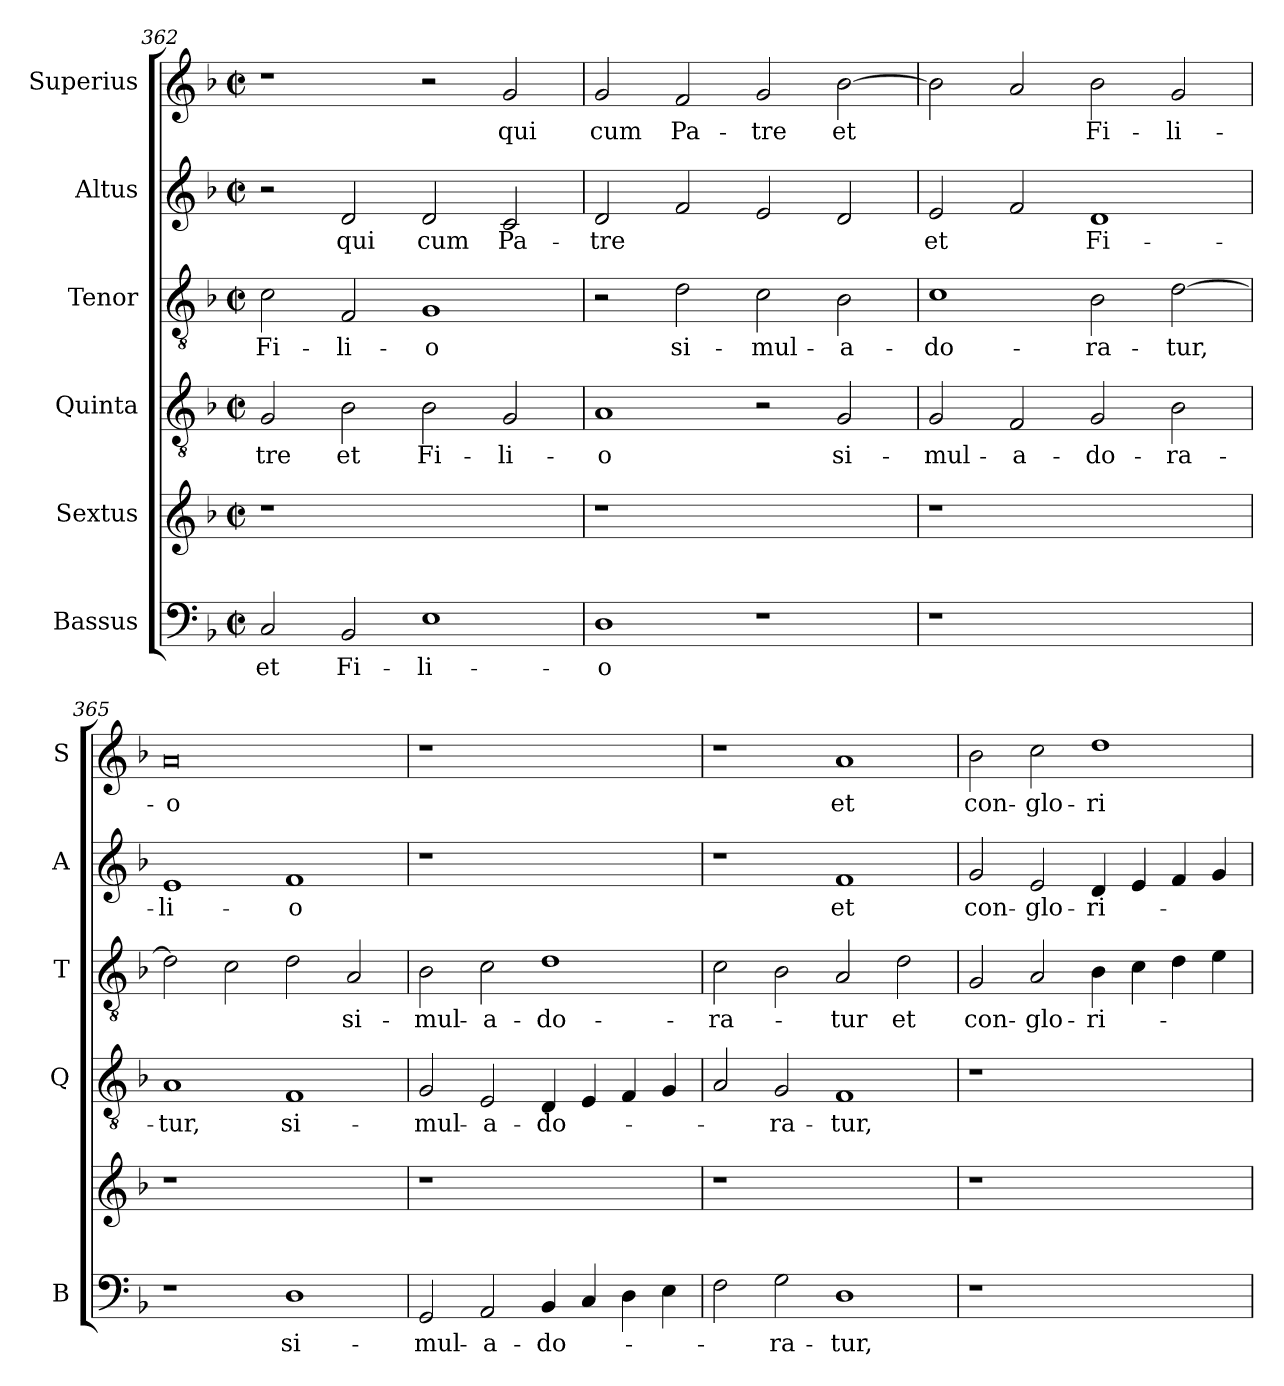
**kern	**text	**kern	**kern	**text	**kern	**text	**kern	**text	**kern	**text
*part6	*part6	*part5	*part4	*part4	*part3	*part3	*part2	*part2	*part1	*part1
*staff6	*staff6	*staff5	*staff4	*staff4	*staff3	*staff3	*staff2	*staff2	*staff1	*staff1
*I"Bassus	*	*I"Sextus	*I"Quinta	*	*I"Tenor	*	*I"Altus	*	*I"Superius	*
*I'B	*	*	*I'Q	*	*I'T	*	*I'A	*	*I'S	*
*clefF4	*	*clefG2	*clefGv2	*	*clefGv2	*	*clefG2	*	*clefG2	*
*k[b-]	*	*k[b-]	*k[b-]	*	*k[b-]	*	*k[b-]	*	*k[b-]	*
*F:	*	*F:	*F:	*	*F:	*	*F:	*	*F:	*
*M2/2	*	*M2/2	*M2/2	*	*M2/2	*	*M2/2	*	*M2/2	*
*met(c|)	*	*met(c|)	*met(c|)	*	*met(c|)	*	*met(c|)	*	*met(c|)	*
=362	=362	=362	=362	=362	=362	=362	=362	=362	=362	=362
!	!LO:LY:b	!	!	!LO:LY:b	!	!LO:LY:b	!	!	!	!
2C/	et	1r	2G/	-tre	2c\	Fi-	2r	.	1r	.
!	!LO:LY:b	!	!	!LO:LY:b	!	!LO:LY:b	!	!LO:LY:b	!	!
2BB-/	Fi-	.	2B-\	et	2F/	-li-	2d/	qui	.	.
!	!LO:LY:b	!	!	!LO:LY:b	!	!LO:LY:b	!	!LO:LY:b	!	!
1E	-li-	1ryy	2B-\	Fi-	1G	-o	2d/	cum	2r	.
!	!	!	!	!LO:LY:b	!	!	!	!LO:LY:b	!	!LO:LY:b
.	.	.	2G/	-li-	.	.	2c/	Pa-	2g/	qui
=363	=363	=363	=363	=363	=363	=363	=363	=363	=363	=363
!	!LO:LY:b	!	!	!LO:LY:b	!	!	!	!LO:LY:b	!	!LO:LY:b
1D	-o	1r	1A	-o	2r	.	2d/	-tre	2g/	cum
!	!	!	!	!	!	!LO:LY:b	!	!	!	!LO:LY:b
.	.	.	.	.	2d\	si-	2f/	.	2f/	Pa-
!	!	!	!	!	!	!LO:LY:b	!	!	!	!LO:LY:b
1r	.	1ryy	2r	.	2c\	-mul-	2e/	.	2g/	-tre
!	!	!	!	!LO:LY:b	!	!LO:LY:b	!	!	!	!LO:LY:b
.	.	.	2G/	si-	2B-\	-a-	2d/	.	[2b-\	et
!!LO:LB:g=z
=364	=364	=364	=364	=364	=364	=364	=364	=364	=364	=364
!	!	!	!	!LO:LY:b	!	!LO:LY:b	!	!LO:LY:b	!	!
1r	.	1r	2G/	-mul-	1c	-do-	2e/	et	2b-\]	.
!	!	!	!	!LO:LY:b	!	!	!	!	!	!
.	.	.	2F/	-a-	.	.	2f/	.	2a/	.
!	!	!	!	!LO:LY:b	!	!LO:LY:b	!	!LO:LY:b	!	!LO:LY:b
1ryy	.	1ryy	2G/	-do-	2B-\	-ra-	1d	Fi-	2b-\	Fi-
!	!	!	!	!LO:LY:b	!	!LO:LY:b	!	!	!	!LO:LY:b
.	.	.	2B-\	-ra-	[2d\	-tur,	.	.	2g/	-li-
=365	=365	=365	=365	=365	=365	=365	=365	=365	=365	=365
!	!	!	!	!LO:LY:b	!	!	!	!LO:LY:b	!	!LO:LY:b
1r	.	1r	1A	-tur,	2d\]	.	1e	-li-	0a	-o
.	.	.	.	.	2c\	.	.	.	.	.
!	!LO:LY:b	!	!	!LO:LY:b	!	!	!	!LO:LY:b	!	!
1D	si-	1ryy	1F	si-	2d\	.	1f	-o	.	.
!	!	!	!	!	!	!LO:LY:b	!	!	!	!
.	.	.	.	.	2A/	si-	.	.	.	.
=366	=366	=366	=366	=366	=366	=366	=366	=366	=366	=366
!	!LO:LY:b	!	!	!LO:LY:b	!	!LO:LY:b	!	!	!	!
2GG/	-mul-	1r	2G/	-mul-	2B-\	-mul-	1r	.	1r	.
!	!LO:LY:b	!	!	!LO:LY:b	!	!LO:LY:b	!	!	!	!
2AA/	-a-	.	2E/	-a-	2c\	-a-	.	.	.	.
!	!LO:LY:b	!	!	!LO:LY:b	!	!LO:LY:b	!	!	!	!
4BB-/	-do-	1ryy	4D/	-do-	1d	-do-	1ryy	.	1ryy	.
4C/	.	.	4E/	.	.	.	.	.	.	.
4D\	.	.	4F/	.	.	.	.	.	.	.
4E\	.	.	4G/	.	.	.	.	.	.	.
=367	=367	=367	=367	=367	=367	=367	=367	=367	=367	=367
!	!	!	!	!	!	!LO:LY:b	!	!	!	!
2F\	.	1r	2A/	.	2c\	-ra-	1r	.	1r	.
!	!LO:LY:b	!	!	!LO:LY:b	!	!	!	!	!	!
2G\	-ra-	.	2G/	-ra-	2B-\	.	.	.	.	.
!	!LO:LY:b	!	!	!LO:LY:b	!	!LO:LY:b	!	!LO:LY:b	!	!LO:LY:b
1D	-tur,	1ryy	1F	-tur,	2A/	-tur	1f	et	1a	et
!	!	!	!	!	!	!LO:LY:b	!	!	!	!
.	.	.	.	.	2d\	et	.	.	.	.
=368	=368	=368	=368	=368	=368	=368	=368	=368	=368	=368
!	!	!	!	!	!	!LO:LY:b	!	!LO:LY:b	!	!LO:LY:b
1r	.	1r	1r	.	2G/	con-	2g/	con-	2b-\	con-
!	!	!	!	!	!	!LO:LY:b	!	!LO:LY:b	!	!LO:LY:b
.	.	.	.	.	2A/	-glo-	2e/	-glo-	2cc\	-glo-
!	!	!	!	!	!	!LO:LY:b	!	!LO:LY:b	!	!LO:LY:b
1ryy	.	1ryy	1ryy	.	4B-\	-ri-	4d/	-ri-	1dd	-ri-
.	.	.	.	.	4c\	.	4e/	.	.	.
.	.	.	.	.	4d\	.	4f/	.	.	.
.	.	.	.	.	4e\	.	4g/	.	.	.
=	=	=	=	=	=	=	=	=	=	=
*-	*-	*-	*-	*-	*-	*-	*-	*-	*-	*-
